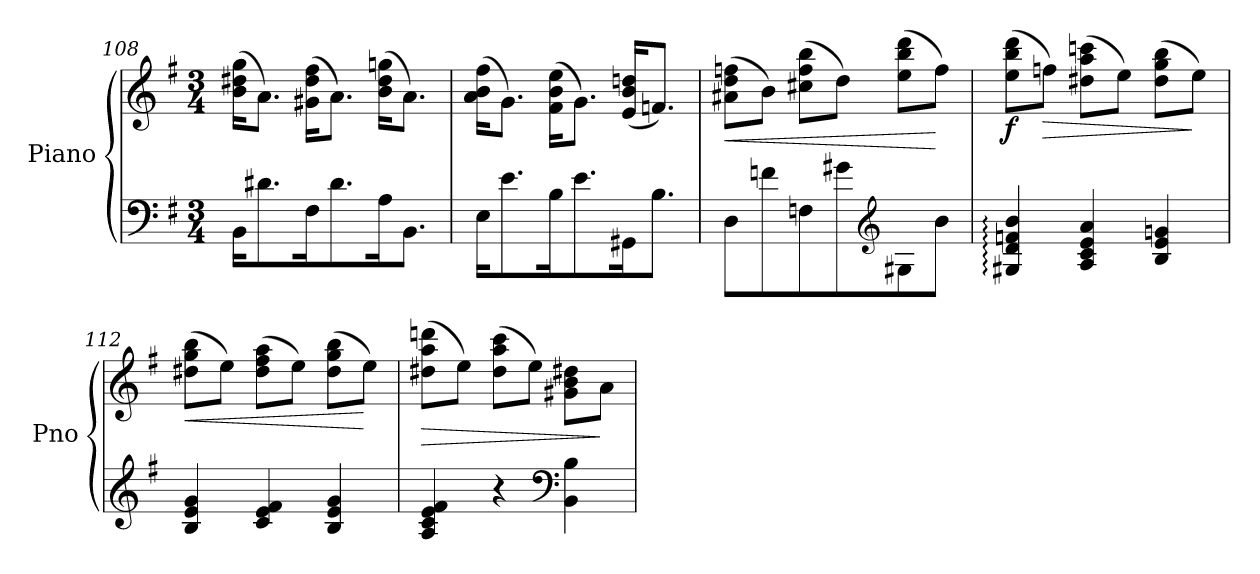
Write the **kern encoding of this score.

**kern	**kern	**dynam
*part1	*part1	*part1
*staff2	*staff1	*staff1/2
*I"Piano	*	*
*I'Pno	*	*
*clefF4	*clefG2	*
*k[f#]	*k[f#]	*
*M3/4	*M3/4	*
=108	=108	=108
16BB\KL	(16b\ 16dd#X\ 16gg\KL	.
8.d#X\	8.a\J)	.
16F#\K	(16g#X\ 16dd#\ 16ff#\KL	.
8.d#\	8.a\J)	.
16A\K	(16b\ 16dd#\ 16ggn\KL	.
8.BB\J	8.a\J)	.
=109	=109	=109
16E\KL	(16a\ 16b\ 16ff#\KL	.
8.e\	8.g\J)	.
16B\K	(16f#\ 16b\ 16ee\KL	.
8.e\	8.g\J)	.
16GG#X\K	(16e/ 16b/ 16ddn/KL	.
8.B\J	8.fn/J)	.
=110	=110	=110
!	!	!LO:HP:b
8D\L	(8a#X\ 8dd\ 8ffn\L	<
8fn\	8b\J)	.
8Fn\	(8cc#X\ 8ff\ 8bb\L	.
8g#X\	8dd\J)	.
*clefG2	*	*
8G#X\	(8ee\ 8bb\ 8ddd\L	.
8b\J	8ff\J)	[
!!LO:LB:g=z
=111	=111	=111
!	!	!LO:DY:b
(4G#X/: 4d/: 4fn/: 4b/:	(8ee\ 8bb\ 8ddd\L	f
!	!	!LO:HP:b
.	8ffn\J)	>
4A/ 4c/ 4e/ 4a/	(8dd#X\ 8aa\ 8cccn\L	.
.	8ee\J)	.
4B/ 4e/ 4gn/	(8dd#\ 8gg\ 8bb\L	.
.	8ee\J)	]
=112	=112	=112
!	!	!LO:HP:b
4B/ 4e/ 4g/	(8dd#X\ 8gg\ 8bb\L	<
.	8ee\J)	.
4c/ 4e/ 4f#/	(8dd#\ 8ff#\ 8aa\L	.
.	8ee\J)	.
4B/ 4e/ 4g/	(8dd#\ 8gg\ 8bb\L	.
.	8ee\J)	[
=113	=113	=113
!	!	!LO:HP:b
4A/ 4c/ 4e/ 4f#/	(8dd#X\ 8aa\ 8dddn\L	>
.	8ee\J)	.
4r	(8dd#\ 8aa\ 8ccc\L	.
.	8ee\J)	.
*clefF4	*	*
4BB\ 4B\	8g#X\ 8b\ 8dd#X\L	.
.	8a\J)	]
=	=	=
*-	*-	*-
